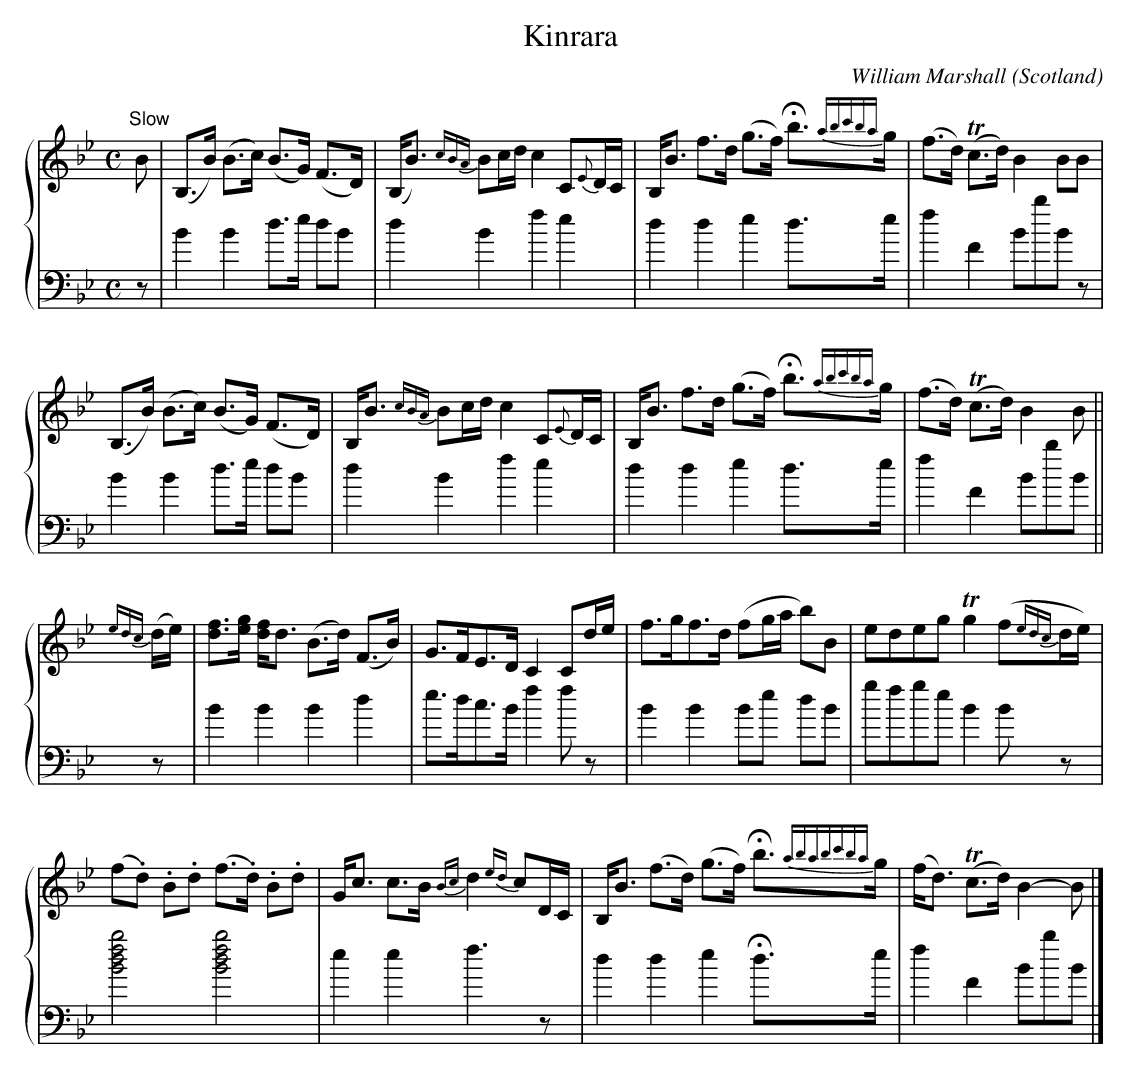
X:1
T:Kinrara
C:William Marshall
L:1/8
M:C
O:Scotland
K:Bb
%%staves { 1 2 }
V: 1
"^Slow" B | \
(B,>B) (B>c) (B>G) (F>D) | (B,<B) {cBA}Bc/d/ c2 C{E}D/C/ | \
B,<B f>d (g>f) !fermata! b>{abc'ba}g | (f>d) (!trill! c>d) B2 BB |
(B,>B) (B>c) (B>G) (F>D) | B,<B {cBA}Bc/d/ c2 C{E}D/C/ | \
B,<B f>d (g>f) !fermata! b>{abc'ba}g | (f>d) (!trill!c>d) B2 B ||
{edc}(d/e/) | \
[df]>[eg] [df]<d (B>d) (F>B) | G>FE>D C2 Cd/e/ | \
f>gf>d (fg/a/ b)B | edeg !trill!g2 (f{edc}d/e/) |
(f.d) .B.d (f>.d) .B.d | G<c c>B {Bc}d2 {ed}cD/C/ | \
B,<B (f>d) (g>f) !fermata!b>{ababc'ba}g | (f<d) (!trill!c>d) B2 - B |]
V:2 clef=bass
z | \
B2 B2 d>e dB | d2 B2 f2 e2 | d2 d2 e2 !tentuot!d>e | f2 F2 BbBz | \
B2 B2 d>e dB | d2 B2 f2 e2 | d2 d2 e2 !tentuot!d>e | f2 F2 BbB || \
z | \
B2 B2 B2 d2 | e>dc>B f2 fz | B2 B2 Be dB | gfge B2Bz | \
[Bdfb]4 [Bdfb]4 | e2 e2 f3z |d2 d2 e2 !fermata!d>e | f2F2 BbB |]
